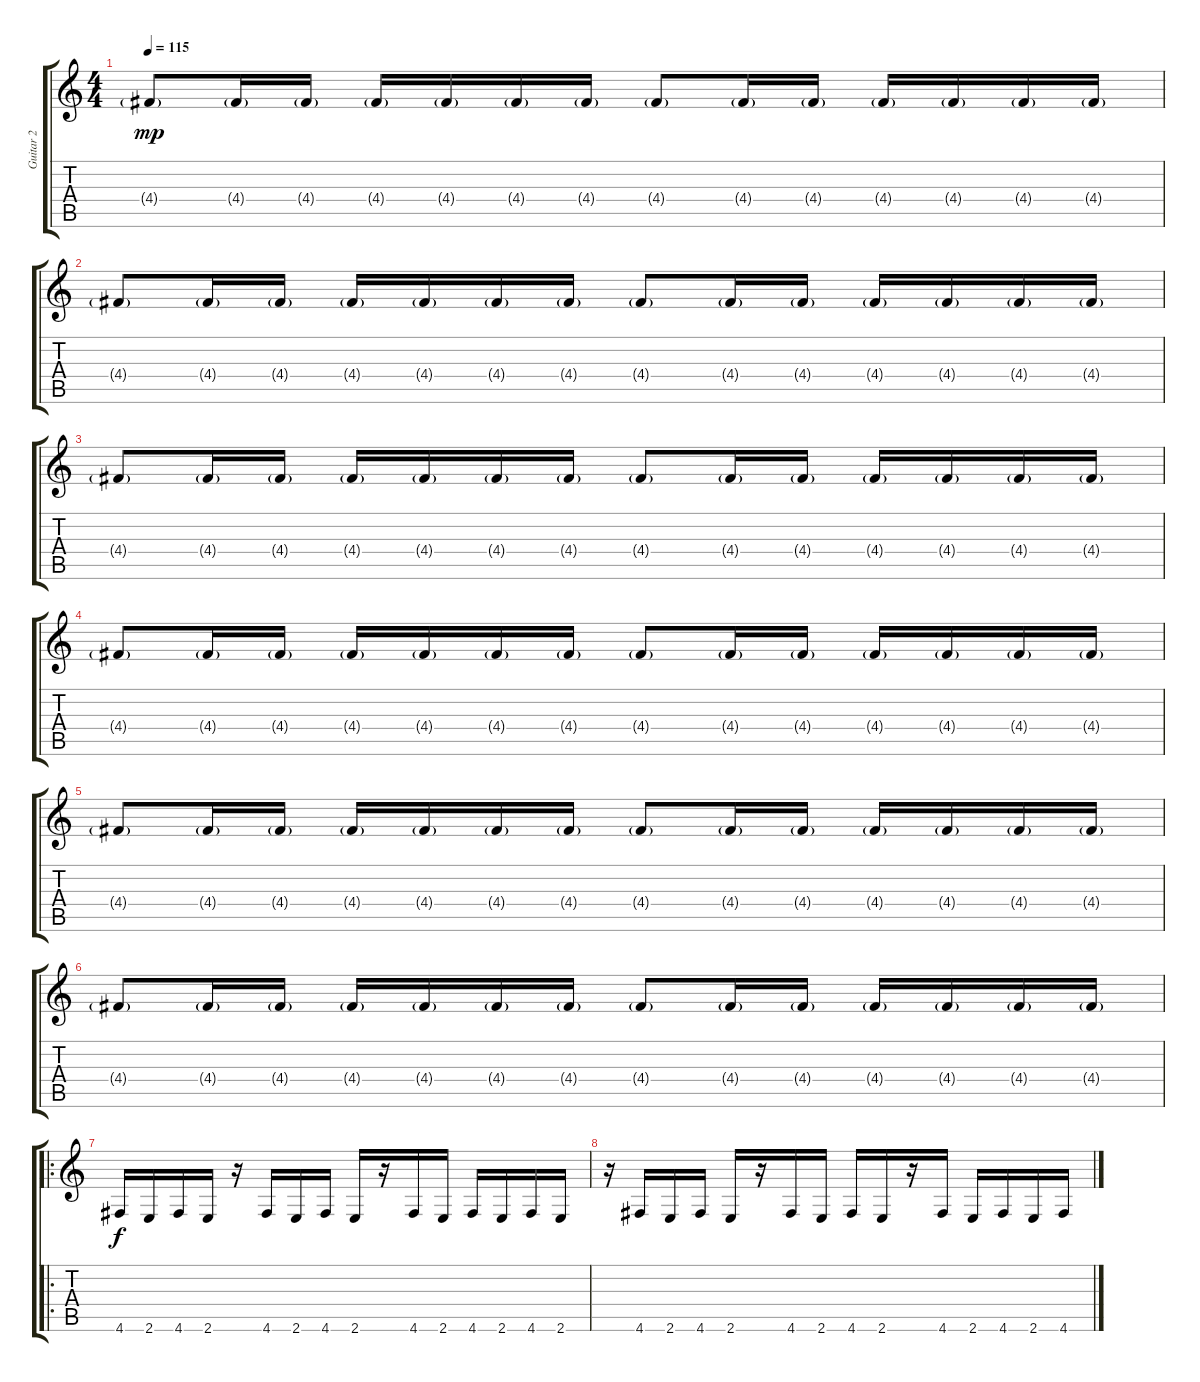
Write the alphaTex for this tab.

\track ("Guitar 2" "Guitar 2") {instrument overdrivenguitar}
\staff {score tabs}
\tuning (E4 B3 G3 D3 A2 D2) {hide}
\ts (4 4)
\tempo 115
\clef g2
\ks c
4.4{g}.8{dy mp} 4.4{g}.16 4.4{g}.16 4.4{g}.16 4.4{g}.16 4.4{g}.16 4.4{g}.16 4.4{g}.8 4.4{g}.16 4.4{g}.16 4.4{g}.16 4.4{g}.16 4.4{g}.16 4.4{g}.16 |
4.4{g}.8 4.4{g}.16 4.4{g}.16 4.4{g}.16 4.4{g}.16 4.4{g}.16 4.4{g}.16 4.4{g}.8 4.4{g}.16 4.4{g}.16 4.4{g}.16 4.4{g}.16 4.4{g}.16 4.4{g}.16 |
4.4{g}.8 4.4{g}.16 4.4{g}.16 4.4{g}.16 4.4{g}.16 4.4{g}.16 4.4{g}.16 4.4{g}.8 4.4{g}.16 4.4{g}.16 4.4{g}.16 4.4{g}.16 4.4{g}.16 4.4{g}.16 |
4.4{g}.8 4.4{g}.16 4.4{g}.16 4.4{g}.16 4.4{g}.16 4.4{g}.16 4.4{g}.16 4.4{g}.8 4.4{g}.16 4.4{g}.16 4.4{g}.16 4.4{g}.16 4.4{g}.16 4.4{g}.16 |
4.4{g}.8 4.4{g}.16 4.4{g}.16 4.4{g}.16 4.4{g}.16 4.4{g}.16 4.4{g}.16 4.4{g}.8 4.4{g}.16 4.4{g}.16 4.4{g}.16 4.4{g}.16 4.4{g}.16 4.4{g}.16 |
4.4{g}.8 4.4{g}.16 4.4{g}.16 4.4{g}.16 4.4{g}.16 4.4{g}.16 4.4{g}.16 4.4{g}.8 4.4{g}.16 4.4{g}.16 4.4{g}.16 4.4{g}.16 4.4{g}.16 4.4{g}.16 |
\ro
4.6.16{dy f} 2.6.16 4.6.16 2.6.16 r.16 4.6.16 2.6.16 4.6.16 2.6.16 r.16 4.6.16 2.6.16 4.6.16 2.6.16 4.6.16 2.6.16 |
r.16 4.6.16 2.6.16 4.6.16 2.6.16 r.16 4.6.16 2.6.16 4.6.16 2.6.16 r.16 4.6.16 2.6.16 4.6.16 2.6.16 4.6.16
